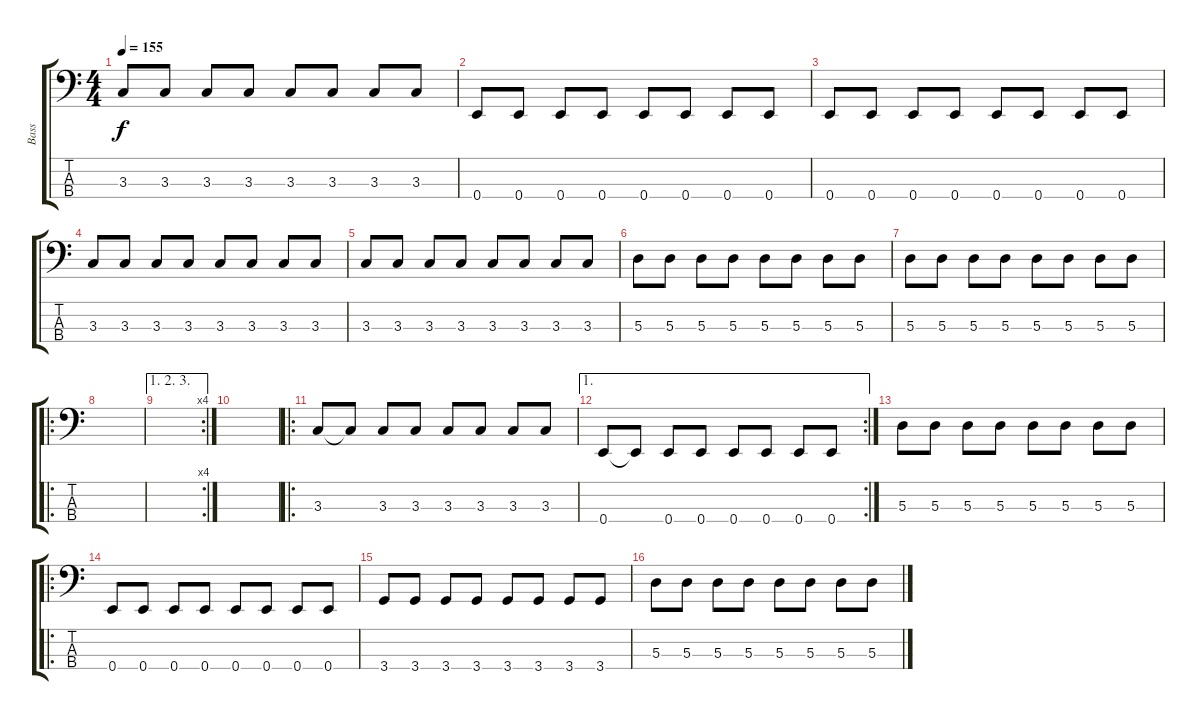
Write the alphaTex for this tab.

\track ("Bass" "Bass") {instrument electricbasspick}
\staff {score tabs}
\tuning (G2 D2 A1 E1) {hide}
\ts (4 4)
\tempo 155
\clef f4
\ks c
3.3.8{dy f} 3.3.8 3.3.8 3.3.8 3.3.8 3.3.8 3.3.8 3.3.8 |
0.4.8 0.4.8 0.4.8 0.4.8 0.4.8 0.4.8 0.4.8 0.4.8 |
0.4.8 0.4.8 0.4.8 0.4.8 0.4.8 0.4.8 0.4.8 0.4.8 |
3.3.8 3.3.8 3.3.8 3.3.8 3.3.8 3.3.8 3.3.8 3.3.8 |
3.3.8 3.3.8 3.3.8 3.3.8 3.3.8 3.3.8 3.3.8 3.3.8 |
5.3.8 5.3.8 5.3.8 5.3.8 5.3.8 5.3.8 5.3.8 5.3.8 |
5.3.8 5.3.8 5.3.8 5.3.8 5.3.8 5.3.8 5.3.8 5.3.8 |
\ro
|
\ae (1 2 3)
\rc 4
|
|
\ro
3.3.8 3.3{t}.8 3.3.8 3.3.8 3.3.8 3.3.8 3.3.8 3.3.8 |
\ae 1
\rc 2
0.4.8 0.4{t}.8 0.4.8 0.4.8 0.4.8 0.4.8 0.4.8 0.4.8 |
5.3.8 5.3.8 5.3.8 5.3.8 5.3.8 5.3.8 5.3.8 5.3.8 |
\ro
0.4.8 0.4.8 0.4.8 0.4.8 0.4.8 0.4.8 0.4.8 0.4.8 |
3.4.8 3.4.8 3.4.8 3.4.8 3.4.8 3.4.8 3.4.8 3.4.8 |
5.3.8 5.3.8 5.3.8 5.3.8 5.3.8 5.3.8 5.3.8 5.3.8
